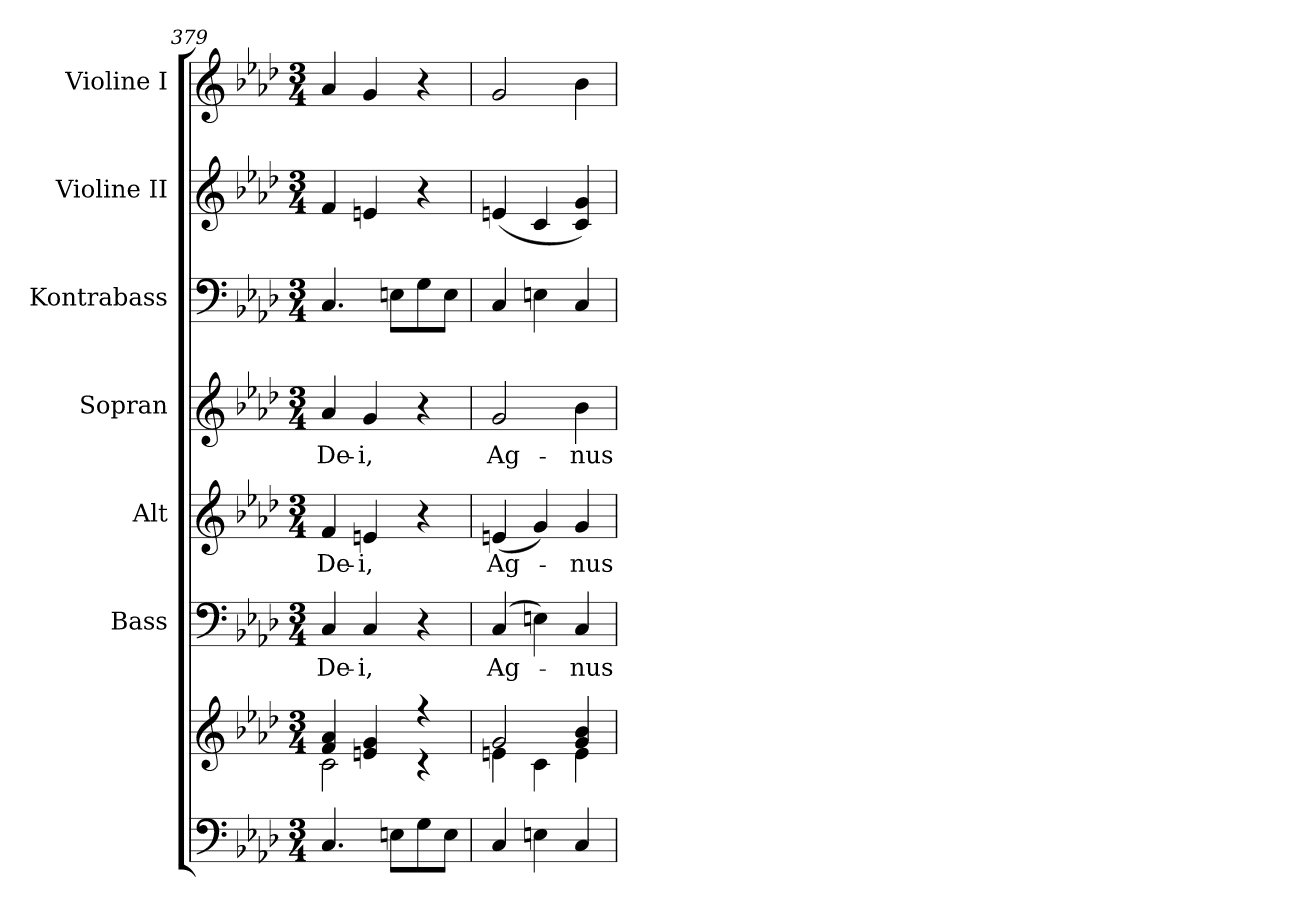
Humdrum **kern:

**kern	**kern	**kern	**text	**kern	**text	**kern	**text	**kern	**kern	**kern
*part7	*part7	*part6	*part6	*part5	*part5	*part4	*part4	*part3	*part2	*part1
*staff8	*staff7	*staff6	*staff6	*staff5	*staff5	*staff4	*staff4	*staff3	*staff2	*staff1
*	*	*I"Bass	*	*I"Alt	*	*I"Sopran	*	*I"Kontrabass	*I"Violine II	*I"Violine I
*	*	*I'B.	*	*I'A.	*	*I'S.	*	*I'Kb.	*I'Vl. II	*I'Vl. I
*clefF4	*clefG2	*clefF4	*	*clefG2	*	*clefG2	*	*clefF4	*clefG2	*clefG2
*	*	*	*	*	*	*	*	*ITrd7c12	*	*
*k[b-e-a-d-]	*k[b-e-a-d-]	*k[b-e-a-d-]	*	*k[b-e-a-d-]	*	*k[b-e-a-d-]	*	*k[b-e-a-d-]	*k[b-e-a-d-]	*k[b-e-a-d-]
*A-:	*A-:	*A-:	*	*A-:	*	*A-:	*	*A-:	*A-:	*A-:
*M3/4	*M3/4	*M3/4	*	*M3/4	*	*M3/4	*	*M3/4	*M3/4	*M3/4
=379	=379	=379	=379	=379	=379	=379	=379	=379	=379	=379
*	*^	*	*	*	*	*	*	*	*	*
!	!	!	!	!LO:LY:b	!	!LO:LY:b	!	!LO:LY:b	!	!	!
4.C/	4f/ 4a-/	2c\	4C/	De-	4f/	De-	4a-/	De-	4.CC/	4f/	4a-/
!	!	!	!	!LO:LY:b	!	!LO:LY:b	!	!LO:LY:b	!	!	!
.	4en/ 4g/	.	4C/	-i,	4en/	-i,	4g/	-i,	.	4en/	4g/
8En\L	.	.	.	.	.	.	.	.	8EEn\L	.	.
8G\	4r	4r	4r	.	4r	.	4r	.	8GG\	4r	4r
8E\J	.	.	.	.	.	.	.	.	8EE\J	.	.
=380	=380	=380	=380	=380	=380	=380	=380	=380	=380	=380	=380
!	!	!	!	!LO:LY:b	!	!LO:LY:b	!	!LO:LY:b	!	!	!
4C/	2g/	4en\	(4C/	Ag-	(<4en/	Ag-	2g/	Ag-	4CC/	(4en/	2g/
4En\	.	4c\	4En\)	.	4g/)	.	.	.	4EEn\	4c/	.
!	!	!	!	!LO:LY:b	!	!LO:LY:b	!	!LO:LY:b	!	!	!
4C/	4g/ 4b-/	4e\	4C/	-nus	4g/	-nus	4b-\	-nus	4CC/	4c/ 4g/)	4b-\
*	*v	*v	*	*	*	*	*	*	*	*	*
=	=	=	=	=	=	=	=	=	=	=
*-	*-	*-	*-	*-	*-	*-	*-	*-	*-	*-
